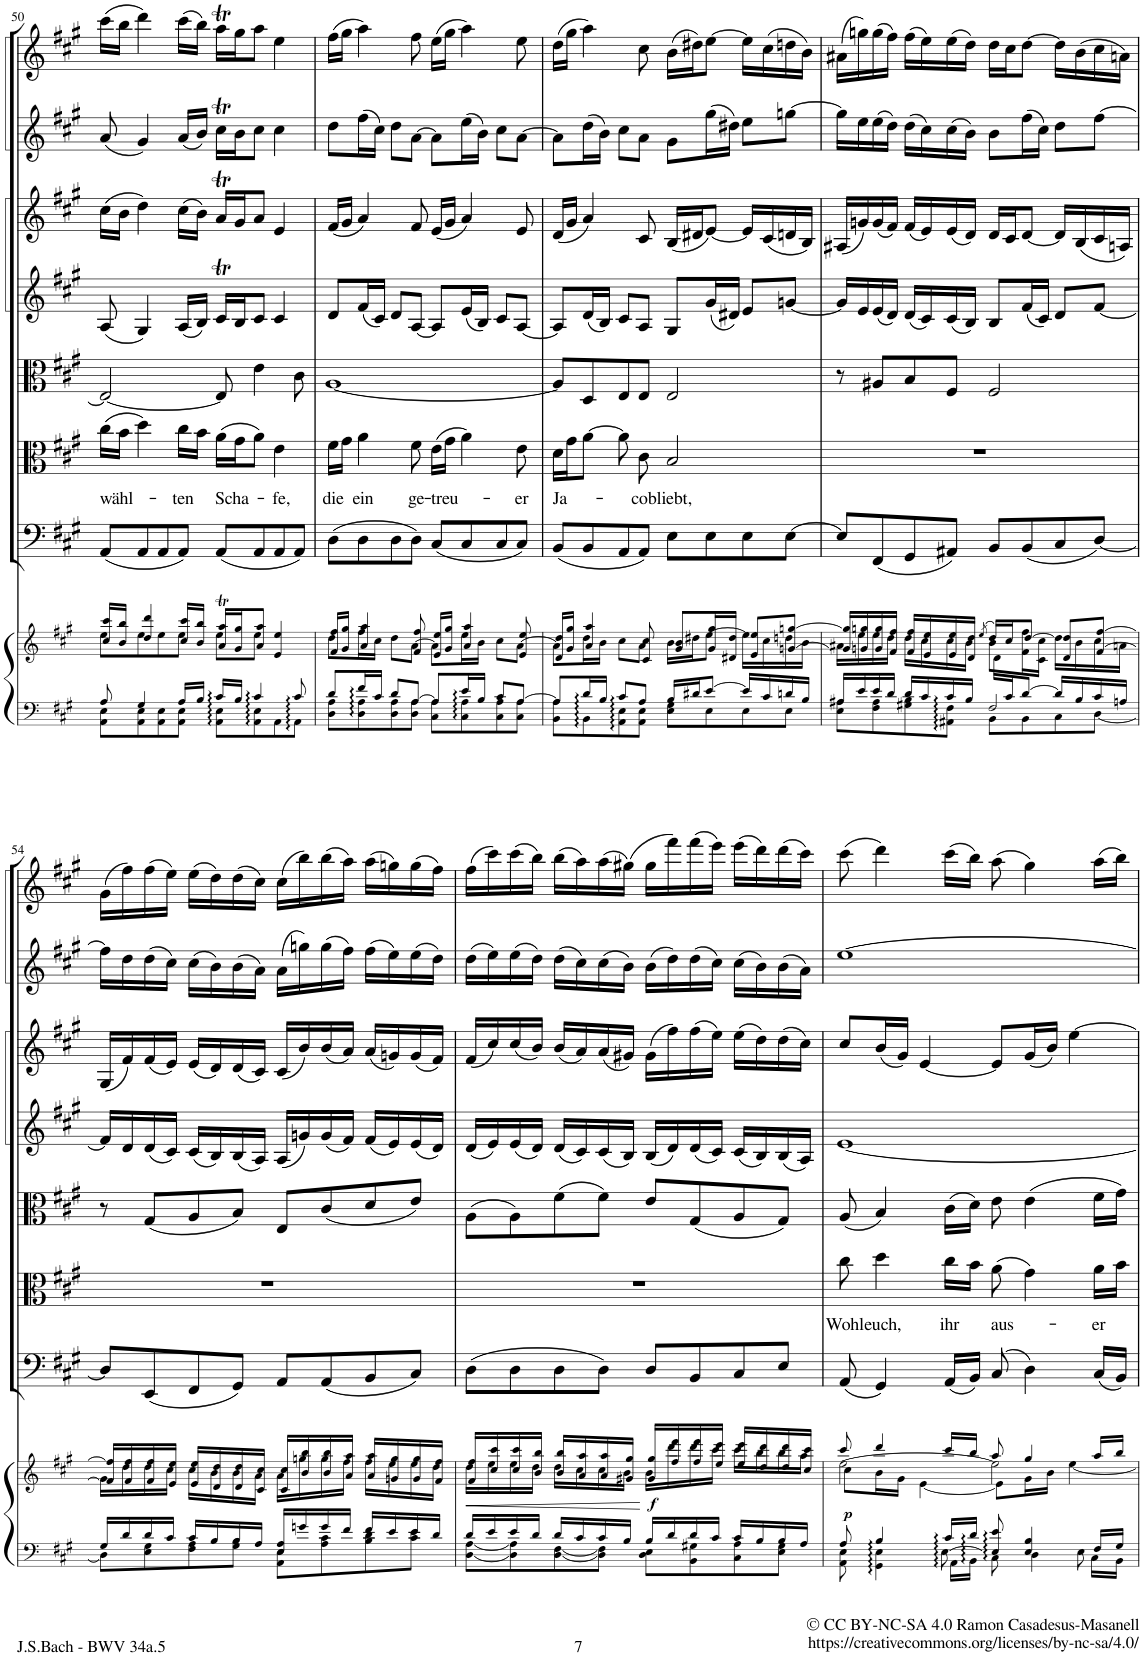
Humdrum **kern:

**kern	**kern	**dynam	**kern	**kern	**text	**kern	**kern	**kern	**kern	**kern
*part8	*part8	*part8	*part7	*part6	*part6	*part5	*part4	*part3	*part2	*part1
*staff9	*staff8	*staff8/9	*staff7	*staff6	*staff6	*staff5	*staff4	*staff3	*staff2	*staff1
*I"Piano reduction	*	*	*I"Continuo	*I"Alto	*	*I"Viola	*I"Violino II	*I"Violino I	*I"Flauto traverso II	*I"Flauto traverso I
*I'Pno	*	*	*	*	*	*I'Vla	*	*I'Vln	*I'Fl	*I'Fl
!!LO:PB:g=z
*clefF4	*clefG2	*	*clefF4	*clefC3	*	*clefC3	*clefG2	*clefG2	*clefG2	*clefG2
*k[f#c#g#]	*k[f#c#g#]	*	*k[f#c#g#]	*k[f#c#g#]	*	*k[f#c#g#]	*k[f#c#g#]	*k[f#c#g#]	*k[f#c#g#]	*k[f#c#g#]
*A:	*A:	*	*A:	*A:	*	*A:	*A:	*A:	*A:	*A:
*M4/4	*M4/4	*	*M4/4	*M4/4	*	*M4/4	*M4/4	*M4/4	*M4/4	*M4/4
*met(c)	*met(c)	*	*met(c)	*met(c)	*	*met(c)	*met(c)	*met(c)	*met(c)	*met(c)
=50	=50	=50	=50	=50	=50	=50	=50	=50	=50	=50
*^	*^	*	*	*	*	*	*	*	*	*
!	!	!	!	!	!	!	!LO:LY:b	!	!	!	!	!
8A/	8AA\ 8E\L	16cc#/ 16ccc#/LL	8ee\L	.	(8AA/L	(16cc#\LL	wähl-	2E/_	(8A/	(16cc#\LL	(8a/	(16ccc#\LL
.	.	16b/ 16bb/JJ	.	.	.	16b\JJ	.	.	.	16b\JJ	.	16bb\JJ
4G#/	8AA\ 8E\	4dd/ 4ddd/	8ee\	.	8AA/	4dd\)	.	.	4G#/)	4dd\)	4g#/)	4ddd\)
.	8AA\ 8E\	.	8ee\	.	8AA/	.	.	.	.	.	.	.
!	!	!	!	!	!	!	!LO:LY:b	!	!	!	!	!
16A/LL	8AA\ 8E\J	16cc#/ 16ccc#/LL	8ee\J	.	8AA/J)	16cc#\LL	ten	.	(16A/LL	(16cc#\LL	(16a/LL	(16ccc#\LL
16B/JJ	.	16b/ 16bb/JJ	.	.	.	16b\JJ	.	.	16B/JJ)	16b\JJ)	16b/JJ)	16bb\JJ)
!	!	!	!	!	!	!	!LO:LY:b	!	!	!	!	!
16c#/LL	8AA\ 8E\L	16a/T 16aa/TLL	8ee\L	.	(8AA/L	(16a\LL	Scha-	8E/]	16c#t/LL	16aT/LL	16cc#t\LL	16aaT\LL
16B/JJ	.	16g#/ 16gg#/J	.	.	.	16g#\J	.	.	16B/J	16g#/J	16b\J	16gg#\J
4c#/	8AA\ 8E\	8a/ 8aa/J	8ee\J	.	8AA/	8a\J)	.	4e\	8c#/J	8a/J	8cc#\J	8aa\J
!	!	!	!	!	!	!	!LO:LY:b	!	!	!	!	!
.	8AA\	4e/ 4ee/	4ryy	.	8AA/	4e\	-fe,	.	4c#/	4e/	4cc#\	4ee\
8c#/	8AA\J	.	.	.	8AA/J)	.	.	8c#\	.	.	.	.
=51	=51	=51	=51	=51	=51	=51	=51	=51	=51	=51	=51	=51
!	!	!	!	!	!	!	!LO:LY:b	!	!	!	!	!
8d/L	8D\ 8A\L	16f#/ 16ff#/LL	8dd\L	.	(8D\L	16f#\LL	die	[1A	8d/L	(16f#/LL	8dd\L	(16ff#\LL
.	.	16g#/ 16gg#/JJ	.	.	.	16g#\JJ	.	.	.	16g#/JJ	.	16gg#\JJ
!	!	!	!	!	!	!	!LO:LY:b	!	!	!	!	!
16f#/L	8D\ 8A\	4a/ 4aa/	16ff#\L	.	8D\	4a\	ein	.	(16f#/L	4a/)	(16ff#\L	4aa\)
16c#/JJ	.	.	16cc#\JJ	.	.	.	.	.	16c#/JJ)	.	16cc#\JJ)	.
8d/L	8D\ 8A\	.	8dd\L	.	8D\	.	.	.	8d/L	.	8dd\L	.
!	!	!	!	!	!	!	!LO:LY:b	!	!	!	!	!
[8A/J	8D\ 8A\J	8f#/ 8ff#/	[>8a\J	.	8D\J)	8f#\	ge-	.	[8A/J	8f#/	[8a\J	8ff#\
!	!	!	!	!	!	!	!LO:LY:b	!	!	!	!	!
8A/L]	8C#\ 8A\L	16e/ 16ee/LL	8a\L]	.	(8C#/L	(16e\LL	-treu-	.	8A/L]	(16e/LL	8a\L]	(16ee\LL
.	.	16g#/ 16gg#/JJ	.	.	.	16g#\JJ	.	.	.	16g#/JJ	.	16gg#\JJ
16e/L	8C#\ 8A\	4a/ 4aa/	16ee\L	.	8C#/	4a\)	.	.	(16e/L	4a/)	(16ee\L	4aa\)
16B/JJ	.	.	16b\JJ	.	.	.	.	.	16B/JJ)	.	16b\JJ)	.
8c#/L	8C#\ 8A\	.	8cc#\L	.	8C#/	.	.	.	8c#/L	.	8cc#\L	.
!	!	!	!	!	!	!	!LO:LY:b	!	!	!	!	!
[8A/J	8C#\ 8A\J	8e/ 8ee/	[>8a\J	.	8C#/J)	8e\	-er	.	[8A/J	8e/	[8a\J	8ee\
=52	=52	=52	=52	=52	=52	=52	=52	=52	=52	=52	=52	=52
!	!	!	!	!	!	!	!LO:LY:b	!	!	!	!	!
8A/L]	8BB\ 8A\L	16d/ 16dd/LL	8a\L]	.	(8BB/L	16d\LL	Ja-	8A/L]	8A/L]	(16d/LL	8a\L]	(16dd\LL
.	.	16g#/ 16gg#/JJ	.	.	.	16g#\J	.	.	.	16g#/JJ	.	16gg#\JJ
16d/L	8BB\	4a/ 4aa/	16dd\L	.	8BB/	[8a\J	.	8D/	(16d/L	4a/)	(16dd\L	4aa\)
16B/JJ	.	.	16b\JJ	.	.	.	.	.	16B/JJ)	.	16b\JJ)	.
8c#/L	8AA\ 8E\	.	8cc#\L	.	8AA/	8a\]	.	8E/	8c#/L	.	8cc#\L	.
!	!	!	!	!	!	!	!LO:LY:b	!	!	!	!	!
8A/J	8AA\ 8E\J	8c#/ 8cc#/	8a\J	.	8AA/J)	8c#\	cob	8E/J	8A/J	8c#/	8a\J	8cc#\
!	!	!	!	!	!	!	!LO:LY:b	!	!	!	!	!
16B/LL	8E\ 8G#\L	8g#/ 8b/L	16b\LL	.	8E\L	2B/	liebt,	2E/	8G#/L	(16B/LL	8g#\L	(16b\LL
16d#X/J	.	.	16dd#X\J	.	.	.	.	.	.	16d#X/J	.	16dd#X\J)
[>8e/J	8E\	16g#/ 16gg#/L	[>8ee\J	.	8E\	.	.	.	(16g#/L	[8e/J)	(16gg#\L	[8ee\J
.	.	16d#X/ 16dd#/JJ	.	.	.	.	.	.	16d#X/JJ)	.	16dd#X\JJ)	.
16e/LL]	8E\	8e/ 8ee/L	16ee\LL]	.	8E\	.	.	.	8e/L	16e/LL]	8ee\L	16ee\LL]
16c#/	.	.	16cc#\	.	.	.	.	.	.	(16c#/	.	(16cc#\
16dn/	8E\J	[8gn/ [8ggn/J	16ddn\	.	[8E\J	.	.	.	[8gn/J	16dn/	[8ggn\J	16ddn\
16B/JJ	.	.	16b\JJ	.	.	.	.	.	.	16B/JJ)	.	16b\JJ)
=53	=53	=53	=53	=53	=53	=53	=53	=53	=53	=53	=53	=53
*	*^	*	*^	*	*	*	*	*	*	*	*	*
16A#X/LL	8E\ 8A#\L	2ryy	16g/] 16gg/]LL	16a#X\LL	2ryy	.	8E/L]	1r	.	8r	16g/LL]	(16A#X/LL	16gg\LL]	(16a#X\LL
16e/	.	.	16gn/ 16ggn/	16ee\	.	.	.	.	.	.	16e/	16gn/)	16ee\	16ggn\)
16e/	8F#\ 8A#\	.	16g/ 16gg/	16ee\	.	.	(8FF#/	.	.	8A#X/L	(16e/	(16g/	(16ee\	(16gg\
16d/JJ	.	.	16f#/ 16ff#/JJ	16dd\JJ	.	.	.	.	.	.	16d/JJ)	16f#/JJ)	16dd\JJ)	16ff#\JJ)
16d/LL	8G#X\ 8B\	.	16f#/ 16ff#/LL	16dd\LL	.	.	8GG#/	.	.	8B/	(16d/LL	(16f#/LL	(16dd\LL	(16ff#\LL
16c#/	.	.	16e/ 16ee/	16cc#\	.	.	.	.	.	.	16c#/)	16e/)	16cc#\)	16ee\)
16c#/	8AA#X\ 8F#\J	.	16e/ 16ee/	16cc#\	.	.	8AA#X/J)	.	.	8F#/J	(16c#/	(16e/	(16cc#\	(16ee\
16B/JJ	.	.	16d/ 16dd/JJ	16b\JJ	.	.	.	.	.	.	16B/JJ)	16d/JJ)	16b\JJ)	16dd\JJ)
.	.	.	(8qee/	.	.	.	.	.	.	.	.	.	.	.
16ryy	8BB\L	2F#/	16dd/LL)	8b\L	16d\LL	.	8BB/L	.	.	2F#/	8B/L	16d/LL	8b\L	16dd\LL
16c#/J	.	.	16cc#/J	.	4..ryy	.	.	.	.	.	.	16c#/J	.	16cc#\J
[8d/J	8BB\	.	[8dd/J	16f#\ 16ff#\L	.	.	(8BB/	.	.	.	(16f#/L	[8d/J	(16ff#\L	[8dd\J
.	.	.	.	16c#\ 16cc#\JJ	.	.	.	.	.	.	16c#/JJ)	.	16cc#\JJ)	.
16d/LL]	8C#\	.	8d/ 8dd/]L	16dd\LL	.	.	8C#/	.	.	.	8d/L	16d/LL]	8dd\L	16dd\LL]
16B/	.	.	.	16b\	.	.	.	.	.	.	.	(16B/	.	(16b\
16c#/	[8D\J	.	[8f#/ [8ff#/J	16cc#\	.	.	[8D/J)	.	.	.	[8f#/J	16c#/	[8ff#\J	16cc#\
16An/JJ	.	.	.	16an\JJ	.	.	.	.	.	.	.	16An/JJ)	.	16an\JJ)
*	*v	*v	*	*	*	*	*	*	*	*	*	*	*	*
*	*	*	*v	*v	*	*	*	*	*	*	*	*	*
!!LO:LB:g=z
=54	=54	=54	=54	=54	=54	=54	=54	=54	=54	=54	=54	=54
16G#/LL	8D\L]	16f#/] 16ff#/]LL	16g#\LL	.	8D/L]	1r	.	8r	16f#/LL]	(16G#/LL	16ff#\LL]	(16g#\LL
16d/	.	16f#/ 16ff#/	16dd\	.	.	.	.	.	16d/	16f#/)	16dd\	16ff#\)
16d/	8E\ 8G#\	16f#/ 16ff#/	16dd\	.	(8EE/	.	.	(8G#/L	(16d/	(16f#/	(16dd\	(16ff#\
16c#/JJ	.	16e/ 16ee/JJ	16cc#\JJ	.	.	.	.	.	16c#/JJ)	16e/JJ)	16cc#\JJ)	16ee\JJ)
16c#/LL	8F#\ 8A\	16e/ 16ee/LL	16cc#\LL	.	8FF#/	.	.	8A/	(16c#/LL	(16e/LL	(16cc#\LL	(16ee\LL
16B/	.	16d/ 16dd/	16b\	.	.	.	.	.	16B/)	16d/)	16b\)	16dd\)
16B/	8G#\ 8B\J	16d/ 16dd/	16b\	.	8GG#/J)	.	.	8B/J)	(16B/	(16d/	(16b\	(16dd\
16A/JJ	.	16c#/ 16cc#/JJ	16a\JJ	.	.	.	.	.	16A/JJ)	16c#/JJ)	16a\JJ)	16cc#\JJ)
16E/ 16A/LL	8AA\ 8E\L	16c#/ 16cc#/LL	16a\LL	.	8AA/L	.	.	8E/L	(16A/LL	(16c#/LL	(16a\LL	(16cc#\LL
16gn/	.	16b/ 16bb/	16ggn\	.	.	.	.	.	16gn/)	16b/)	16ggn\)	16bb\)
16g/	8A\ 8c#\	16b/ 16bb/	16gg\	.	(8AA/	.	.	(8c#/	(16g/	(16b/	(16gg\	(16bb\
16f#/JJ	.	16a/ 16aa/JJ	16ff#\JJ	.	.	.	.	.	16f#/JJ)	16a/JJ)	16ff#\JJ)	16aa\JJ)
16f#/LL	8B\ 8d\	16a/ 16aa/LL	16ff#\LL	.	8BB/	.	.	8d/	(16f#/LL	(16a/LL	(16ff#\LL	(16aa\LL
16e/	.	16gn/ 16gg/	16ee\	.	.	.	.	.	16e/)	16gn/)	16ee\)	16ggn\)
16e/	8c#\ 8e\J	16g/ 16gg/	16ee\	.	8C#/J)	.	.	8e/J)	(16e/	(16g/	(16ee\	(16gg\
16d/JJ	.	16f#/ 16ff#/JJ	16dd\JJ	.	.	.	.	.	16d/JJ)	16f#/JJ)	16dd\JJ)	16ff#\JJ)
=55	=55	=55	=55	=55	=55	=55	=55	=55	=55	=55	=55	=55
!	!	!	!	!LO:HP:b	!	!	!	!	!	!	!	!
16d/LL	[8D\ [8A\L	16f#/ 16ff#/LL	16dd\LL	<	(8D\L	1r	.	(8A\L	(16d/LL	(16f#/LL	(16dd\LL	(16ff#\LL
16e/	.	16cc#/ 16ccc#/	16ee\	.	.	.	.	.	16e/)	16cc#/)	16ee\)	16ccc#\)
16e/	8D\] 8A\]	16cc#/ 16ccc#/	16ee\	.	8D\	.	.	8A\)	(16e/	(16cc#/	(16ee\	(16ccc#\
16d/JJ	.	16b/ 16bb/JJ	16dd\JJ	.	.	.	.	.	16d/JJ)	16b/JJ)	16dd\JJ)	16bb\JJ)
16d/LL	[8D\ [8F#\	16b/ 16bb/LL	16dd\LL	.	8D\	.	.	(8f#\	(16d/LL	(16b/LL	(16dd\LL	(16bb\LL
16c#/	.	16a/ 16aa/	16cc#\	.	.	.	.	.	16c#/)	16a/)	16cc#\)	16aa\)
16c#/	8D\] 8F#\]J	16a/ 16aa/	16cc#\	.	8D\J)	.	.	8f#\J)	(16c#/	(16a/	(16cc#\	(16aa\
16B/JJ	.	16g#X/ 16gg#/JJ	16b\JJ	.	.	.	.	.	16B/JJ)	16g#X/JJ)	16b\JJ)	(16gg#X\JJ)
!	!	!	!	!LO:DY:n=1:b	!	!	!	!	!	!	!	!
16B/LL	8D\ 8E\L	16g#/ 16gg#/LL	16b\LL	[ f	8D/L	.	.	8e/L	(16B/LL	(16g#\LL	(16b\LL	16gg#\LL
16d/	.	16ff#/ 16fff#/	16ddd\	.	.	.	.	.	16d/)	16ff#\)	16dd\)	16fff#\)
16d/	8BB\ 8G#X\	16ff#/ 16fff#/	16ddd\	.	8BB/	.	.	(8G#/	(16d/	(16ff#\	(16dd\	(16fff#\
16c#/JJ	.	16ee/ 16eee/JJ	16ccc#\JJ	.	.	.	.	.	16c#/JJ)	16ee\JJ)	16cc#\JJ)	16eee\JJ)
16c#/LL	8C#\ 8A\	16ee/ 16eee/LL	16ccc#\LL	.	8C#/	.	.	8A/	(16c#/LL	(16ee\LL	(16cc#\LL	(16eee\LL
16B/	.	16dd/ 16ddd/	16bb\	.	.	.	.	.	16B/)	16dd\)	16b\)	16ddd\)
16B/	8E\ 8G#\J	16dd/ 16ddd/	16bb\	.	8E/J	.	.	8G#/J)	(16B/	(16dd\	(16b\	(16ddd\
16A/JJ	.	16cc#/ 16ccc#/JJ	16aa\JJ	.	.	.	.	.	16A/JJ)	16cc#\JJ)	16a\JJ)	16ccc#\JJ)
=56	=56	=56	=56	=56	=56	=56	=56	=56	=56	=56	=56	=56
*	*^	*	*^	*	*	*	*	*	*	*	*	*
!	!	!	!	!	!	!LO:DY:b	!	!	!LO:LY:b	!	!	!	!	!
8A/	8AA\ 8E\	4ryy	8ccc#/	8cc#\L	[>2ee\	p	(8AA/	8cc#\	Wohl	(8A/	[1e	8cc#/L	[1ee	(8ccc#\
!	!	!	!	!	!	!	!	!	!LO:LY:b	!	!	!	!	!
4B/	4GG#\ 4E\	.	4ddd/	16b\L	.	.	4GG#/)	4dd\	euch,	4B/)	.	(16b/L	.	4ddd\)
.	.	.	.	16g#\JJ	.	.	.	.	.	.	.	16g#/JJ)	.	.
.	.	8ryy	.	[4e\	.	.	.	.	.	.	.	[4e/	.	.
!	!	!	!	!	!	!	!	!	!LO:LY:b	!	!	!	!	!
16c#/LL	16AA\LL	[>8E\	16ccc#/LL	.	.	.	(16AA/LL	16cc#\LL	ihr	(16c#\LL	.	.	.	(16ccc#\LL
16d/JJ	16BB\JJ	.	16bb/JJ	.	.	.	16BB/JJ)	16b\JJ	.	16d\JJ)	.	.	.	16bb\JJ)
!	!	!	!	!	!	!	!	!	!LO:LY:b	!	!	!	!	!
8E/] 8e/	8C#\	4ryy	8aa/	8e\L]	2ee\]	.	(8C#/	(8a\	aus-	8e\	.	8e/L]	.	(8aa\
4E/ 4B/	4D\	.	4gg#/	16g#\L	.	.	4D\)	4g#\)	.	(4e\	.	(16g#/L	.	4gg#\)
.	.	.	.	16b\JJ	.	.	.	.	.	.	.	16b/JJ)	.	.
.	.	8ryy	.	[4ee\	.	.	.	.	.	.	.	[4ee\	.	.
!	!	!	!	!	!	!	!	!	!LO:LY:b	!	!	!	!	!
16F#/LL	16C#\LL	8E\	16aa/LL	.	.	.	(16C#/LL	16a\LL	-er	16f#\LL	.	.	.	(16aa\LL
16G#/JJ	16BB\JJ	.	16bb/JJ	.	.	.	16BB/JJ)	16b\JJ	.	16g#\JJ)	.	.	.	16bb\JJ)
*v	*v	*v	*	*	*	*	*	*	*	*	*	*	*	*
*	*v	*v	*v	*	*	*	*	*	*	*	*	*
=	=	=	=	=	=	=	=	=	=	=
*-	*-	*-	*-	*-	*-	*-	*-	*-	*-	*-
